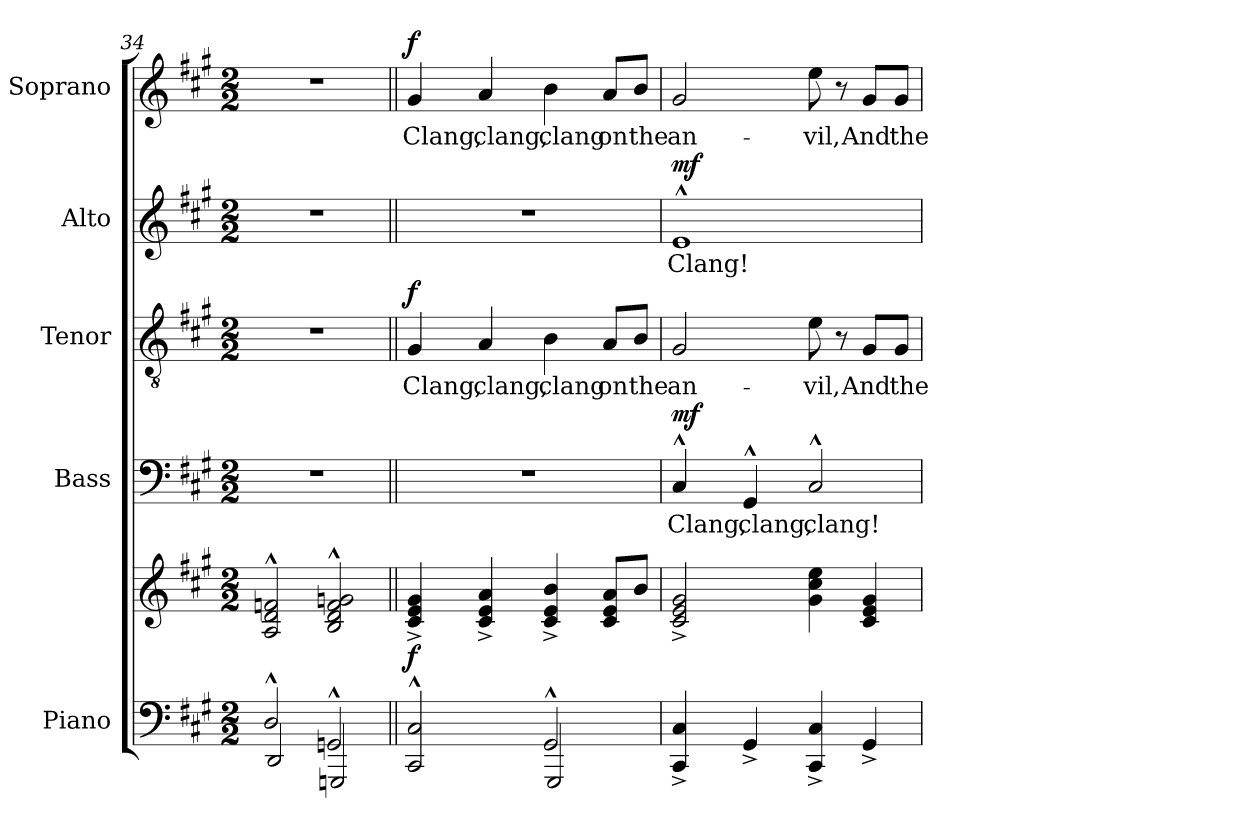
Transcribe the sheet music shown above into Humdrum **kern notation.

**kern	**kern	**dynam	**kern	**text	**dynam	**kern	**text	**dynam	**kern	**text	**dynam	**kern	**text	**dynam
*part5	*part5	*part5	*part4	*part4	*part4	*part3	*part3	*part3	*part2	*part2	*part2	*part1	*part1	*part1
*staff6	*staff5	*staff5/6	*staff4	*staff4	*staff4	*staff3	*staff3	*staff3	*staff2	*staff2	*staff2	*staff1	*staff1	*staff1
*I"Piano	*	*	*I"Bass	*	*	*I"Tenor	*	*	*I"Alto	*	*	*I"Soprano	*	*
*I'Pno.	*	*	*I'B.	*	*	*I'T.	*	*	*I'A.	*	*	*I'S.	*	*
*clefF4	*clefG2	*	*clefF4	*	*	*clefGv2	*	*	*clefG2	*	*	*clefG2	*	*
*	*	*	*	*	*	*ITrd7c12	*	*	*	*	*	*	*	*
*k[f#c#g#]	*k[f#c#g#]	*	*k[f#c#g#]	*	*	*k[f#c#g#]	*	*	*k[f#c#g#]	*	*	*k[f#c#g#]	*	*
*A:	*A:	*	*A:	*	*	*A:	*	*	*A:	*	*	*A:	*	*
*M2/2	*M2/2	*	*M2/2	*	*	*M2/2	*	*	*M2/2	*	*	*M2/2	*	*
=34	=34	=34	=34	=34	=34	=34	=34	=34	=34	=34	=34	=34	=34	=34
*^	*	*	*	*	*	*	*	*	*	*	*	*	*	*
2D^^i/	2DDi/	2Ai/^^ 2di^^ 2fni^^	.	1r	.	.	1r	.	.	1r	.	.	1r	.	.
2GGn^^i/	2GGGni/	2Bi/^^ 2di^^ 2fi^^ 2gni^^	.	.	.	.	.	.	.	.	.	.	.	.	.
!!LO:PB:g=z
=35||	=35||	=35||	=35||	=35||	=35||	=35||	=35||	=35||	=35||	=35||	=35||	=35||	=35||	=35||	=35||
*k[]	*	*k[]	*	*k[]	*	*	*k[]	*	*	*k[]	*	*	*k[]	*	*
*C:	*	*C:	*	*C:	*	*	*C:	*	*	*C:	*	*	*C:	*	*
!	!	!	!	!	!	!	!	!LO:LY:b:color=#000000	!	!	!	!	!	!	!
!	!	!	!	!	!	!	!	!	!	!	!	!	!	!LO:LY:b:color=#000000	!
2CCi/^^ 2Ci^^	2ryy	4ci/^ 4ei^ 4gi^	f	1r	.	.	4GGi/	Clang,	f	1r	.	.	4gi/	Clang,	f
!	!	!	!	!	!	!	!	!LO:LY:b:color=#000000	!	!	!	!	!	!	!
!	!	!	!	!	!	!	!	!	!	!	!	!	!	!LO:LY:b:color=#000000	!
.	.	4ci/^ 4ei^ 4ai^	.	.	.	.	4AAi/	clang,	.	.	.	.	4ai/	clang,	.
!	!	!	!	!	!	!	!	!LO:LY:b:color=#000000	!	!	!	!	!	!	!
!	!	!	!	!	!	!	!	!	!	!	!	!	!	!LO:LY:b:color=#000000	!
2GG^^i/	2GGGi/	4ci/^ 4ei^ 4bi^	.	.	.	.	4BBi\	clang	.	.	.	.	4bi\	clang	.
!	!	!	!	!	!	!	!	!LO:LY:b:color=#000000	!	!	!	!	!	!	!
!	!	!	!	!	!	!	!	!	!	!	!	!	!	!LO:LY:b:color=#000000	!
.	.	8ci/ 8ei 8aiL	.	.	.	.	8AAi/L	on	.	.	.	.	8ai/L	on	.
!	!	!	!	!	!	!	!	!LO:LY:b:color=#000000	!	!	!	!	!	!	!
!	!	!	!	!	!	!	!	!	!	!	!	!	!	!LO:LY:b:color=#000000	!
.	.	8bi/J	.	.	.	.	8BBi/J	the	.	.	.	.	8bi/J	the	.
*v	*v	*	*	*	*	*	*	*	*	*	*	*	*	*	*
=36	=36	=36	=36	=36	=36	=36	=36	=36	=36	=36	=36	=36	=36	=36
!	!	!	!	!LO:LY:b:color=#000000	!	!	!	!	!	!	!	!	!	!
!	!	!	!	!	!	!	!LO:LY:b:color=#000000	!	!	!	!	!	!	!
!	!	!	!	!	!	!	!	!	!	!LO:LY:b:color=#000000	!	!	!	!
!	!	!	!	!	!	!	!	!	!	!	!	!	!LO:LY:b:color=#000000	!
4CCi/^ 4Ci^	2ci/^ 2ei^ 2gi^	.	4C^^i/	Clang,	mf	2GGi/	an-	.	1e^^i	Clang!	mf	2gi/	an-	.
!	!	!	!	!LO:LY:b:color=#000000	!	!	!	!	!	!	!	!	!	!
4GG^i/	.	.	4GG^^i/	clang,	.	.	.	.	.	.	.	.	.	.
!	!	!	!	!LO:LY:b:color=#000000	!	!	!	!	!	!	!	!	!	!
!	!	!	!	!	!	!	!LO:LY:b:color=#000000	!	!	!	!	!	!	!
!	!	!	!	!	!	!	!	!	!	!	!	!	!LO:LY:b:color=#000000	!
4CCi/^ 4Ci^	4gi\ 4cci 4eei	.	2C^^i/	clang!	.	8Ei\	-vil,	.	.	.	.	8eei\	-vil,	.
.	.	.	.	.	.	8r	.	.	.	.	.	8r	.	.
!	!	!	!	!	!	!	!LO:LY:b:color=#000000	!	!	!	!	!	!	!
!	!	!	!	!	!	!	!	!	!	!	!	!	!LO:LY:b:color=#000000	!
4GG^i/	4ci/ 4ei 4gi	.	.	.	.	8GGi/L	And	.	.	.	.	8gi/L	And	.
!	!	!	!	!	!	!	!LO:LY:b:color=#000000	!	!	!	!	!	!	!
!	!	!	!	!	!	!	!	!	!	!	!	!	!LO:LY:b:color=#000000	!
.	.	.	.	.	.	8GGi/J	the	.	.	.	.	8gi/J	the	.
=	=	=	=	=	=	=	=	=	=	=	=	=	=	=
*-	*-	*-	*-	*-	*-	*-	*-	*-	*-	*-	*-	*-	*-	*-
